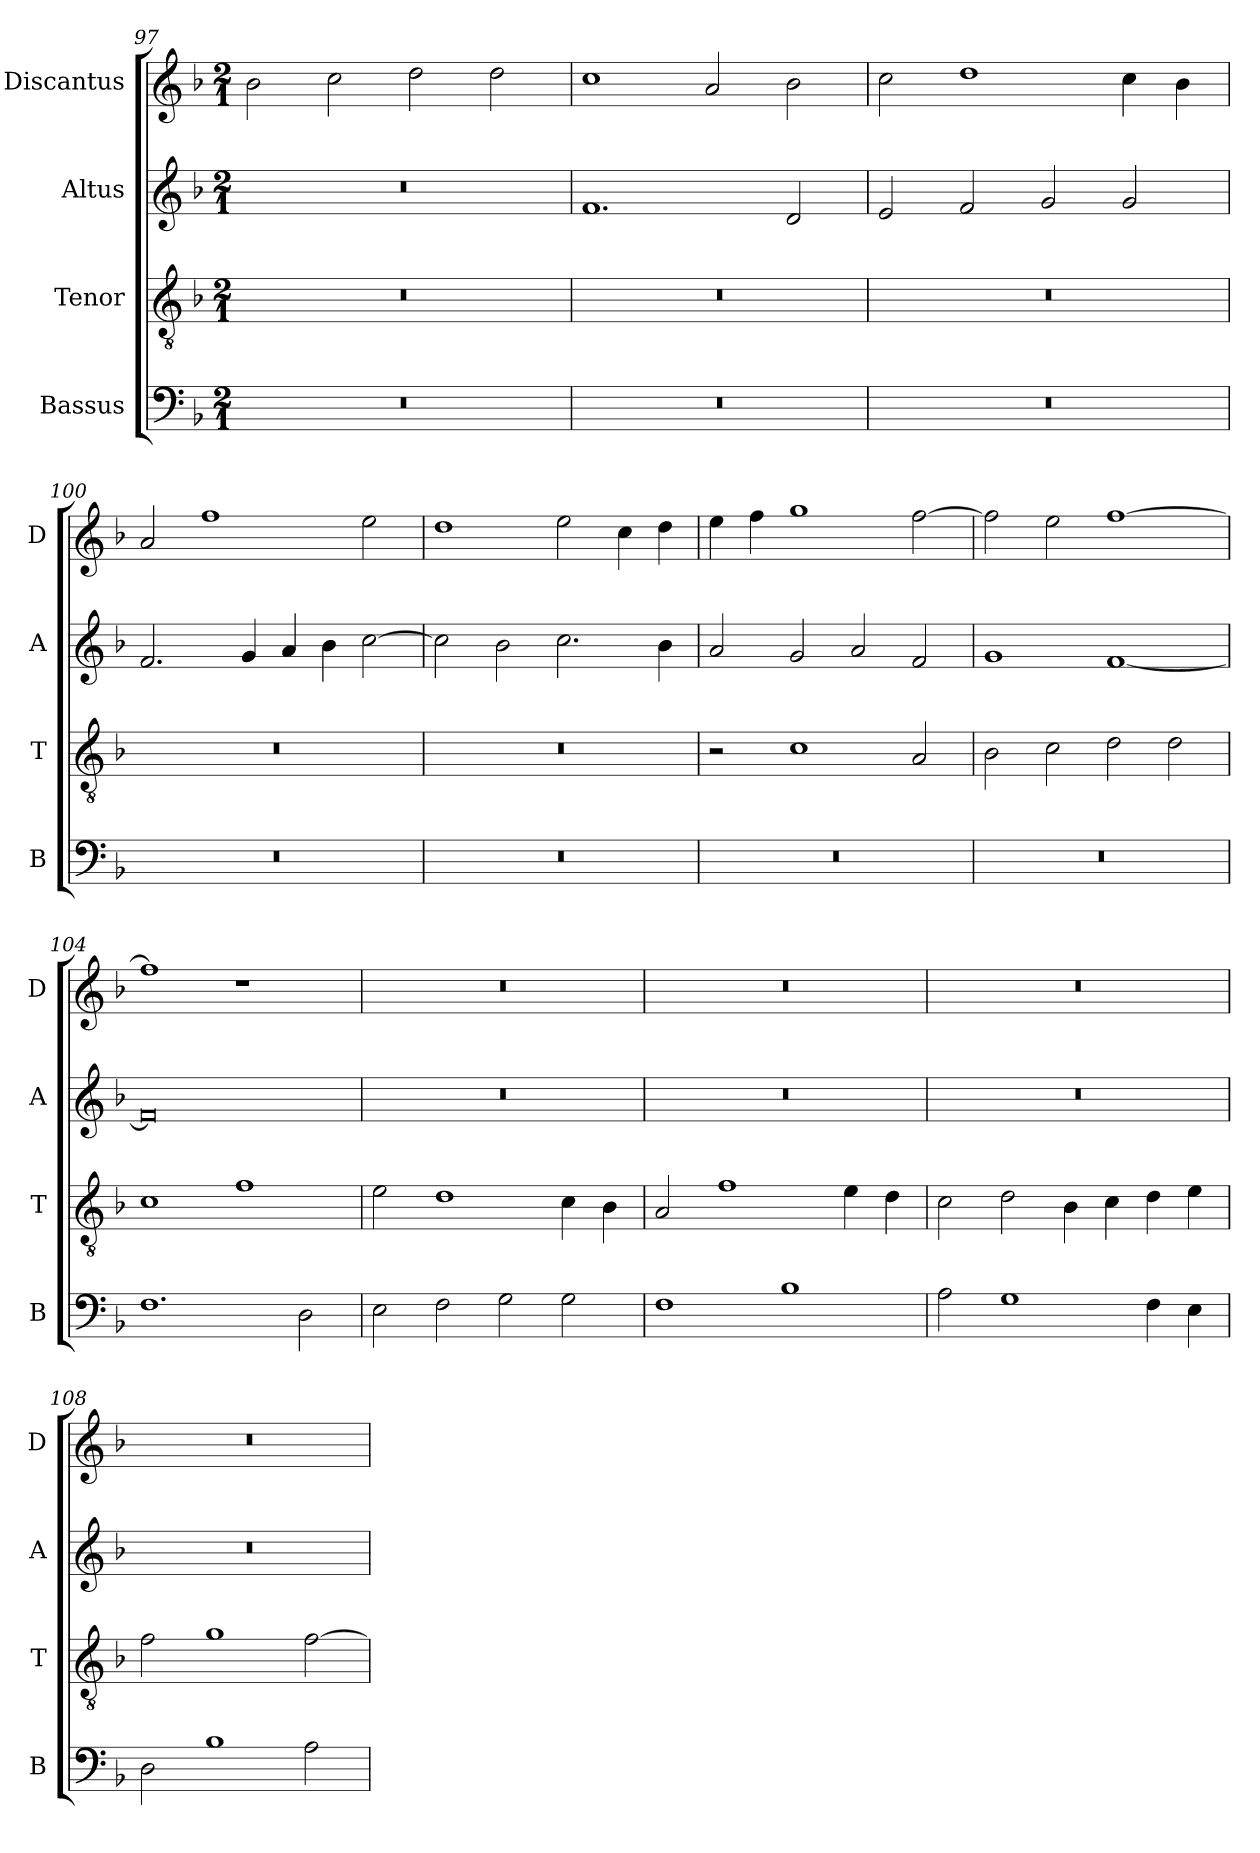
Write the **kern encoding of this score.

**kern	**kern	**kern	**kern
*part4	*part3	*part2	*part1
*staff4	*staff3	*staff2	*staff1
*I"Bassus	*I"Tenor	*I"Altus	*I"Discantus
*I'B	*I'T	*I'A	*I'D
*clefF4	*clefGv2	*clefG2	*clefG2
*k[b-]	*k[b-]	*k[b-]	*k[b-]
*M2/1	*M2/1	*M2/1	*M2/1
=97	=97	=97	=97
0r	0r	0r	2b-\
.	.	.	2cc\
.	.	.	2dd\
.	.	.	2dd\
=98	=98	=98	=98
0r	0r	1.f	1cc
.	.	.	2a/
.	.	2d/	2b-\
=99	=99	=99	=99
0r	0r	2e/	2cc\
.	.	2f/	1dd
.	.	2g/	.
.	.	2g/	4cc\
.	.	.	4b-\
=100	=100	=100	=100
0r	0r	2.f/	2a/
.	.	.	1ff
.	.	4g/	.
.	.	4a/	.
.	.	4b-\	.
.	.	[2cc\	2ee\
=101	=101	=101	=101
0r	0r	2cc\]	1dd
.	.	2b-\	.
.	.	2.cc\	2ee\
.	.	.	4cc\
.	.	4b-\	4dd\
=102	=102	=102	=102
0r	2r	2a/	4ee\
.	.	.	4ff\
.	1c	2g/	1gg
.	.	2a/	.
.	2A/	2f/	[2ff\
=103	=103	=103	=103
0r	2B-\	1g	2ff\]
.	2c\	.	2ee\
.	2d\	[1f	[1ff
.	2d\	.	.
=104	=104	=104	=104
1.F	1c	0f]	1ff]
.	1f	.	1r
2D\	.	.	.
=105	=105	=105	=105
2E\	2e\	0r	0r
2F\	1d	.	.
2G\	.	.	.
2G\	4c\	.	.
.	4B-\	.	.
=106	=106	=106	=106
1F	2A/	0r	0r
.	1f	.	.
1B-	.	.	.
.	4e\	.	.
.	4d\	.	.
=107	=107	=107	=107
2A\	2c\	0r	0r
1G	2d\	.	.
.	4B-\	.	.
.	4c\	.	.
4F\	4d\	.	.
4E\	4e\	.	.
=108	=108	=108	=108
2D\	2f\	0r	0r
1B-	1g	.	.
2A\	[2f\	.	.
=	=	=	=
*-	*-	*-	*-
